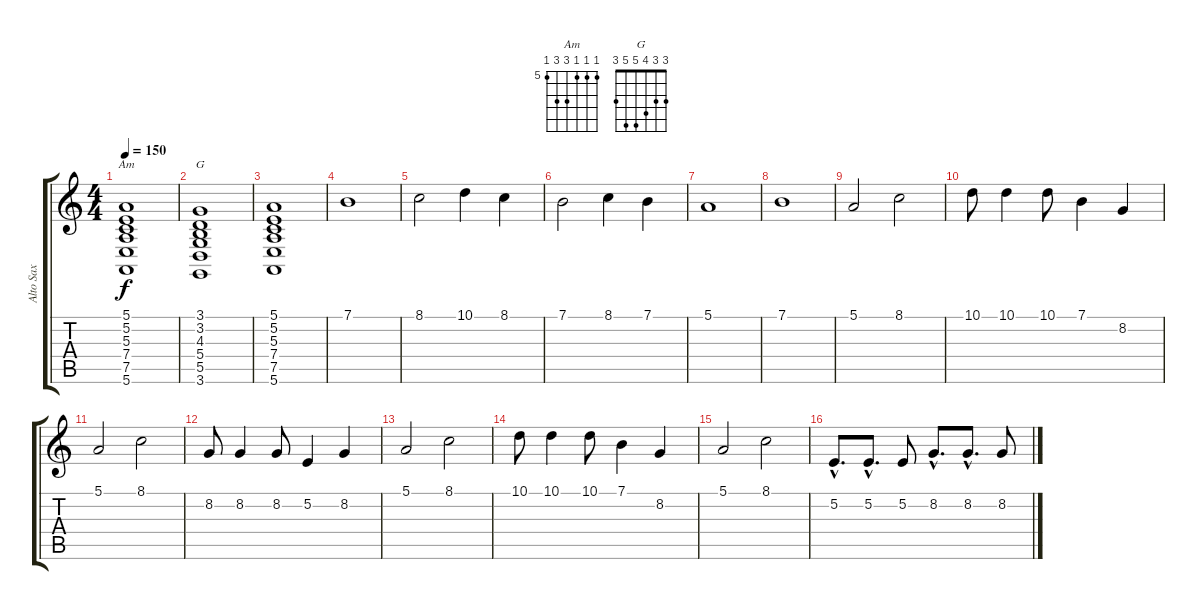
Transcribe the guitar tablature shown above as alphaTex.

\track ("Alto Sax" "Alto Sax") {instrument altosax}
\staff {score tabs}
\tuning (E4 B3 G3 D3 A2 E2) {hide}
\chord ("Am" 5 5 5 7 7 5) {firstfret 5}
\chord ("G" 3 3 4 5 5 3)
\ts (4 4)
\tempo 150
\clef g2
\ks c
(5.1 5.2 5.3 7.4 7.5 5.6).1{ch "Am" dy f instrument altosax} |
(3.1 3.2 4.3 5.4 5.5 3.6).1{ch "G"} |
(5.1 5.2 5.3 7.4 7.5 5.6).1 |
7.1.1 |
8.1.2 10.1.4 8.1.4 |
7.1.2 8.1.4 7.1.4 |
5.1.1 |
7.1.1 |
5.1.2 8.1.2 |
10.1.8 10.1.4 10.1.8 7.1.4 8.2.4 |
5.1.2 8.1.2 |
8.2.8 8.2.4 8.2.8 5.2.4 8.2.4 |
5.1.2 8.1.2 |
10.1.8 10.1.4 10.1.8 7.1.4 8.2.4 |
5.1.2 8.1.2 |
5.2{hac}.8{d} 5.2{hac}.8{d} 5.2.8 8.2{hac}.8{d} 8.2{hac}.8{d} 8.2.8
